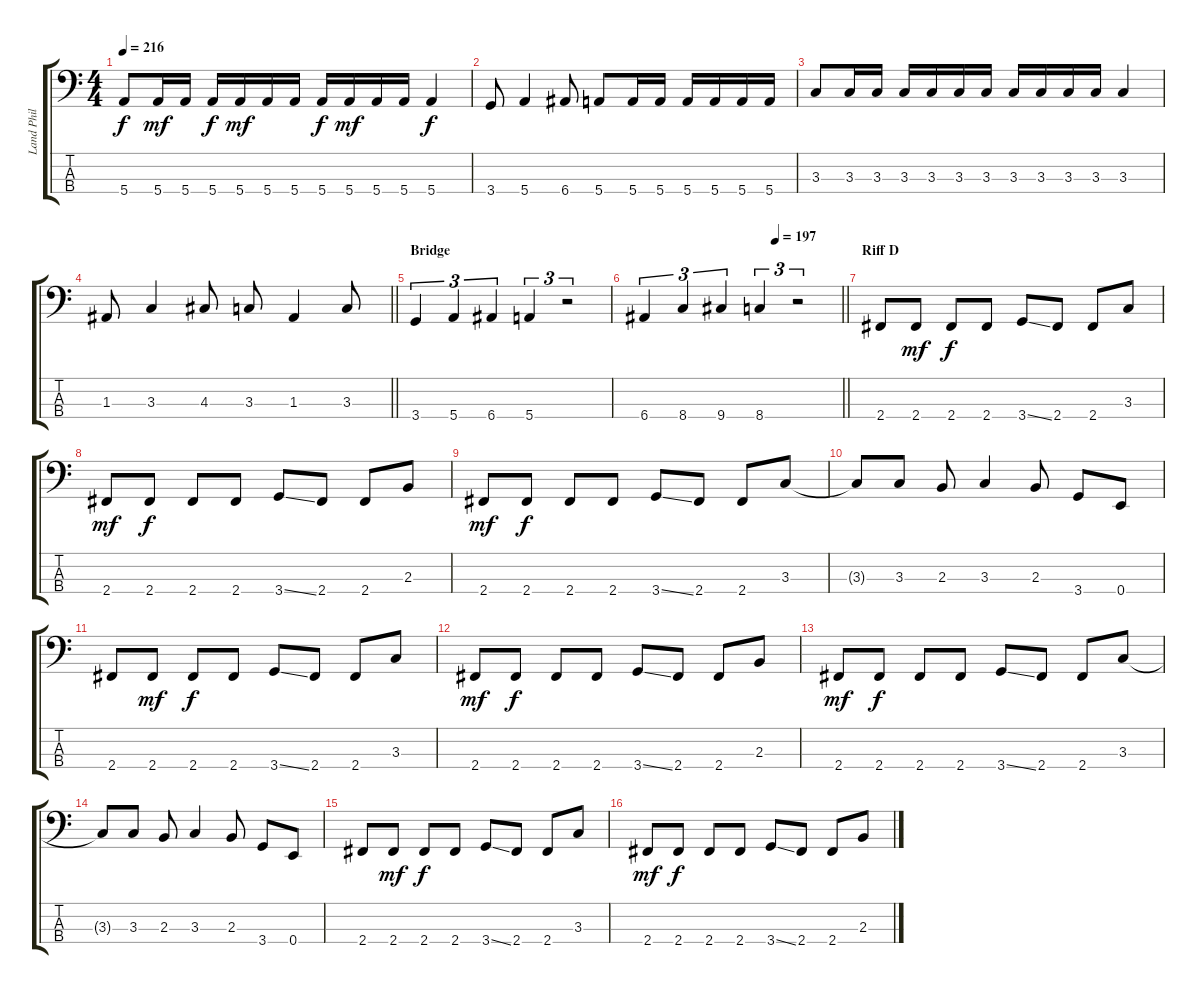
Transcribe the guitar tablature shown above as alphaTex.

\track ("Land Phil" "Land Phil") {instrument electricbasspick}
\staff {score tabs}
\tuning (G2 D2 A1 E1) {hide}
\ts (4 4)
\tempo 216
\clef f4
\ks c
5.4.8{dy f} 5.4.16{dy mf} 5.4.16 5.4.16{dy f} 5.4.16{dy mf} 5.4.16 5.4.16 5.4.16{dy f} 5.4.16{dy mf} 5.4.16 5.4.16 5.4.4{dy f} |
3.4.8 5.4.4 6.4.8 5.4.8 5.4.16 5.4.16 5.4.16 5.4.16 5.4.16 5.4.16 |
3.3.8 3.3.16 3.3.16 3.3.16 3.3.16 3.3.16 3.3.16 3.3.16 3.3.16 3.3.16 3.3.16 3.3.4 |
\barLineRight lightlight
1.3.8 3.3.4 4.3.8 3.3.8 1.3.4 3.3.8 |
\section ("" "Bridge")
3.4.4{tu (3 2)} 5.4.4{tu (3 2)} 6.4.4{tu (3 2)} 5.4.4{tu (3 2)} r.2{tu (3 2)} |
\tempo (197 0.6666666666666666)
\barLineRight lightlight
6.4.4{tu (3 2)} 8.4.4{tu (3 2)} 9.4.4{tu (3 2)} 8.4.4{tu (3 2)} r.2{tu (3 2)} |
\section ("" "Riff D")
2.4.8 2.4.8{dy mf} 2.4.8{dy f} 2.4.8 3.4{ss}.8 2.4.8 2.4.8 3.3.8 |
2.4.8{dy mf} 2.4.8{dy f} 2.4.8 2.4.8 3.4{ss}.8 2.4.8 2.4.8 2.3.8 |
2.4.8{dy mf} 2.4.8{dy f} 2.4.8 2.4.8 3.4{ss}.8 2.4.8 2.4.8 3.3.8 |
3.3{t}.8 3.3.8 2.3.8 3.3.4 2.3.8 3.4.8 0.4.8 |
2.4.8 2.4.8{dy mf} 2.4.8{dy f} 2.4.8 3.4{ss}.8 2.4.8 2.4.8 3.3.8 |
2.4.8{dy mf} 2.4.8{dy f} 2.4.8 2.4.8 3.4{ss}.8 2.4.8 2.4.8 2.3.8 |
2.4.8{dy mf} 2.4.8{dy f} 2.4.8 2.4.8 3.4{ss}.8 2.4.8 2.4.8 3.3.8 |
3.3{t}.8 3.3.8 2.3.8 3.3.4 2.3.8 3.4.8 0.4.8 |
2.4.8 2.4.8{dy mf} 2.4.8{dy f} 2.4.8 3.4{ss}.8 2.4.8 2.4.8 3.3.8 |
2.4.8{dy mf} 2.4.8{dy f} 2.4.8 2.4.8 3.4{ss}.8 2.4.8 2.4.8 2.3.8
